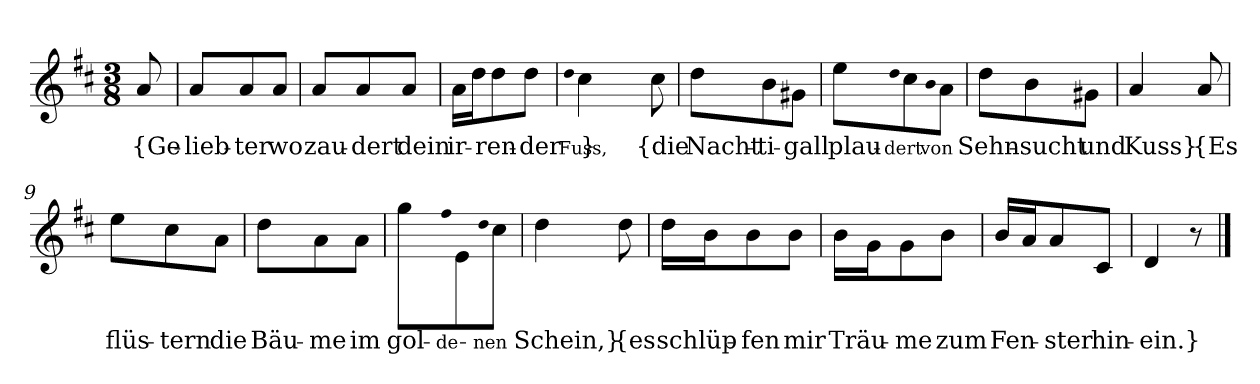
**kern	**text
*part1	*part1
*staff1	*staff1
*clefG2	*
*k[f#c#]	*
*M3/8	*
=	=
8a	{Ge-
=1	=1
8a/L	lieb-
8a/	-ter
8a/J	wo
=2	=2
8a/L	zau-
8a/	-dert
8a/J	dein
=3	=3
16a\LL	ir-
16dd\J	.
8dd\	-ren-
8dd\J	-der
=4	=4
qdd	Fuss,
4cc#	}
8cc#	{die
=5	=5
8dd\L	Nacht-
8b\	-ti-
8g#X\J	-gall
=6	=6
8ee\L	plau-
qdd	-dert
8cc#\	.
qb	von
8a\J	.
=7	=7
8dd\L	Sehn-
8b\	-sucht
8g#X\J	und
=8	=8
4a	Kuss}
8a	{Es
=9	=9
8ee\L	flüs-
8cc#\	-tern
8a\J	die
=10	=10
8dd\L	Bäu-
8a\	-me
8a\J	im
=11	=11
8gg\L	gol-
qff#	-de-
8e\	.
qdd	-nen
8cc#\J	.
=12	=12
4dd	Schein,}
8dd	{es
=13	=13
16dd\LL	schlüp-
16b\J	.
8b\	-fen
8b\J	mir
=14	=14
16b\LL	Träu-
16g\J	.
8g\	-me
8b\J	zum
=15	=15
16b/LL	Fen-
16a/J	.
8a/	-ster
8c#/J	hin-
=16	=16
4d	-ein.}
8r	.
==	==
*-	*-
